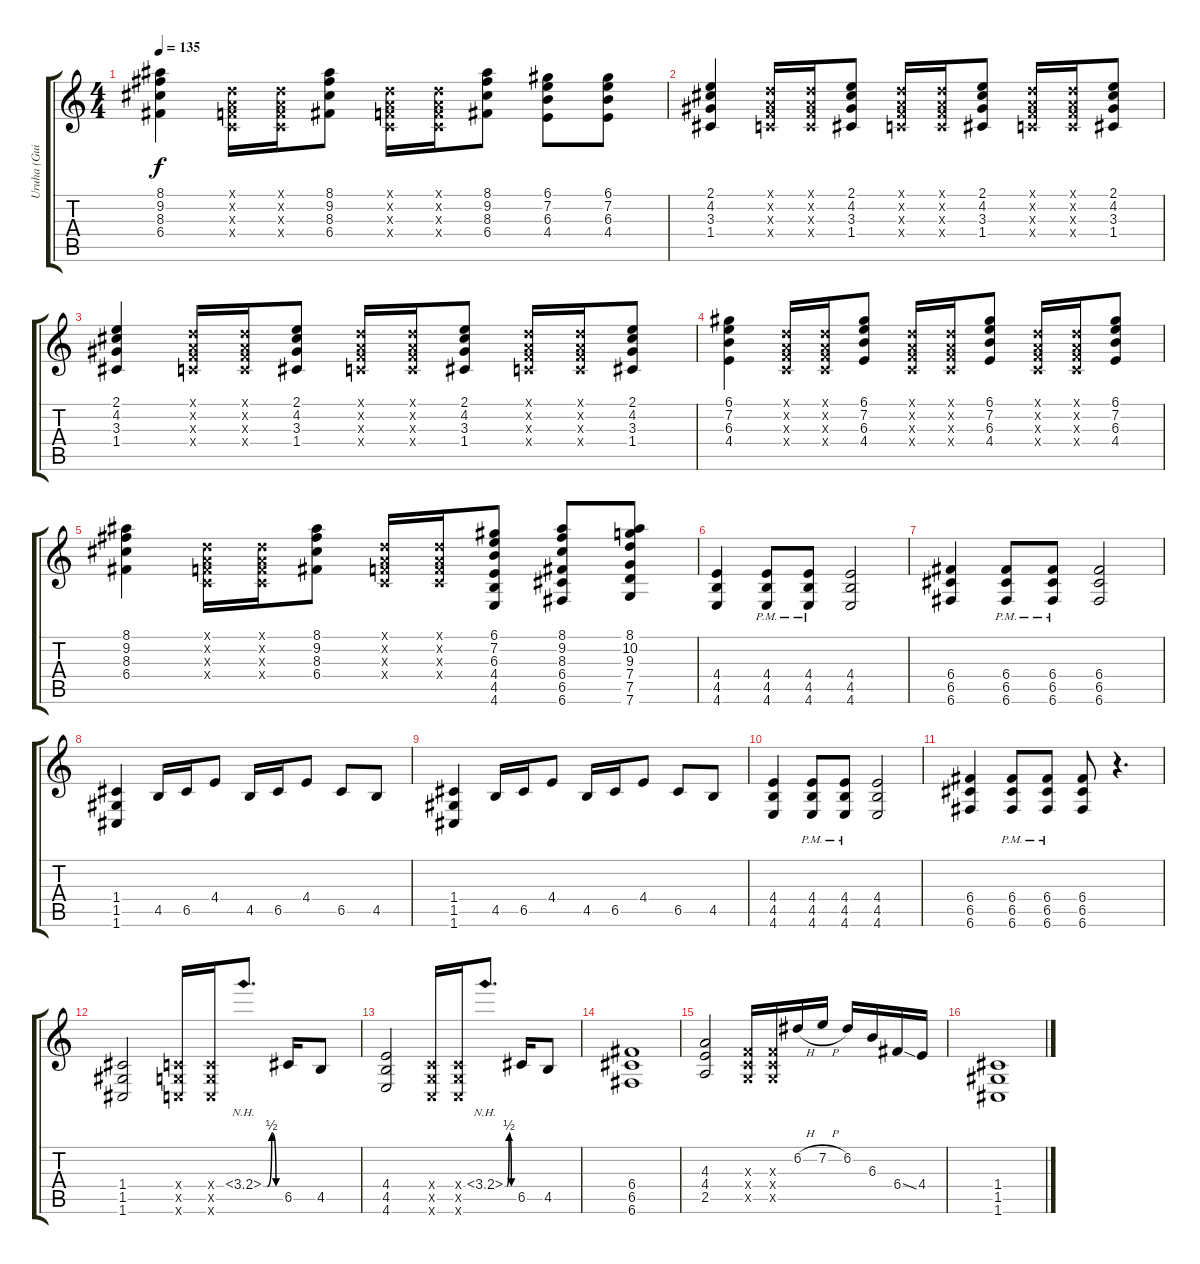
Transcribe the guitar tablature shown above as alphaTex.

\track ("Uruha (Guitar 1)" "Uruha (Gui") {instrument overdrivenguitar}
\staff {score tabs}
\tuning (D4 A3 F3 C3 G2 C2) {hide}
\ts (4 4)
\tempo 135
\clef g2
\ks c
(8.1 9.2 8.3 6.4).4{dy f} (0.1{x} 0.2{x} 0.3{x} 0.4{x}).16 (0.1{x} 0.2{x} 0.3{x} 0.4{x}).16 (8.1 9.2 8.3 6.4).8 (0.1{x} 0.2{x} 0.3{x} 0.4{x}).16 (0.1{x} 0.2{x} 0.3{x} 0.4{x}).16 (8.1 9.2 8.3 6.4).8 (6.1 7.2 6.3 4.4).8 (6.1 7.2 6.3 4.4).8 |
(2.1 4.2 3.3 1.4).4 (0.1{x} 0.2{x} 0.3{x} 0.4{x}).16 (0.1{x} 0.2{x} 0.3{x} 0.4{x}).16 (2.1 4.2 3.3 1.4).8 (0.1{x} 0.2{x} 0.3{x} 0.4{x}).16 (0.1{x} 0.2{x} 0.3{x} 0.4{x}).16 (2.1 4.2 3.3 1.4).8 (0.1{x} 0.2{x} 0.3{x} 0.4{x}).16 (0.1{x} 0.2{x} 0.3{x} 0.4{x}).16 (2.1 4.2 3.3 1.4).8 |
(2.1 4.2 3.3 1.4).4 (0.1{x} 0.2{x} 0.3{x} 0.4{x}).16 (0.1{x} 0.2{x} 0.3{x} 0.4{x}).16 (2.1 4.2 3.3 1.4).8 (0.1{x} 0.2{x} 0.3{x} 0.4{x}).16 (0.1{x} 0.2{x} 0.3{x} 0.4{x}).16 (2.1 4.2 3.3 1.4).8 (0.1{x} 0.2{x} 0.3{x} 0.4{x}).16 (0.1{x} 0.2{x} 0.3{x} 0.4{x}).16 (2.1 4.2 3.3 1.4).8 |
(6.1 7.2 6.3 4.4).4 (0.1{x} 0.2{x} 0.3{x} 0.4{x}).16 (0.1{x} 0.2{x} 0.3{x} 0.4{x}).16 (6.1 7.2 6.3 4.4).8 (0.1{x} 0.2{x} 0.3{x} 0.4{x}).16 (0.1{x} 0.2{x} 0.3{x} 0.4{x}).16 (6.1 7.2 6.3 4.4).8 (0.1{x} 0.2{x} 0.3{x} 0.4{x}).16 (0.1{x} 0.2{x} 0.3{x} 0.4{x}).16 (6.1 7.2 6.3 4.4).8 |
(8.1 9.2 8.3 6.4).4 (0.1{x} 0.2{x} 0.3{x} 0.4{x}).16 (0.1{x} 0.2{x} 0.3{x} 0.4{x}).16 (8.1 9.2 8.3 6.4).8 (0.1{x} 0.2{x} 0.3{x} 0.4{x}).16 (0.1{x} 0.2{x} 0.3{x} 0.4{x}).16 (6.1 7.2 6.3 4.4 4.5 4.6).8 (8.1 9.2 8.3 6.4 6.5 6.6).8 (8.1 10.2 9.3 7.4 7.5 7.6).8 |
(4.4 4.5 4.6).4 (4.4{pm} 4.5{pm} 4.6{pm}).8 (4.4{pm} 4.5{pm} 4.6{pm}).8 (4.4 4.5 4.6).2 |
(6.4 6.5 6.6).4 (6.4{pm} 6.5{pm} 6.6{pm}).8 (6.4{pm} 6.5{pm} 6.6{pm}).8 (6.4 6.5 6.6).2 |
(1.4 1.5 1.6).4 4.5.16 6.5.16 4.4.8 4.5.16 6.5.16 4.4.8 6.5.8 4.5.8 |
(1.4 1.5 1.6).4 4.5.16 6.5.16 4.4.8 4.5.16 6.5.16 4.4.8 6.5.8 4.5.8 |
(4.4 4.5 4.6).4 (4.4{pm} 4.5{pm} 4.6{pm}).8 (4.4{pm} 4.5{pm} 4.6{pm}).8 (4.4 4.5 4.6).2 |
(6.4 6.5 6.6).4 (6.4{pm} 6.5{pm} 6.6{pm}).8 (6.4{pm} 6.5{pm} 6.6{pm}).8 (6.4 6.5 6.6).8 r.4{d} |
(1.4 1.5 1.6).2 (0.4{x} 0.5{x} 0.6{x}).16 (0.4{x} 0.5{x} 0.6{x}).16 3.4{be (custom 0 0 15 0 30 2 45 0 60 0) nh}.8{d} 6.5.16 4.5.8 |
(4.4 4.5 4.6).2 (0.4{x} 0.5{x} 0.6{x}).16 (0.4{x} 0.5{x} 0.6{x}).16 3.4{be (custom 0 0 15 0 30 2 45 0 60 0) nh}.8{d} 6.5.16 4.5.8 |
(6.4 6.5 6.6).1 |
(4.3 4.4 2.5).2 (0.3{x} 0.4{x} 0.5{x}).16 (0.3{x} 0.4{x} 0.5{x}).16 6.2{h}.16 7.2{h}.16 6.2.16 6.3.16 6.4{ss}.16 4.4.16 |
(1.4 1.5 1.6).1
